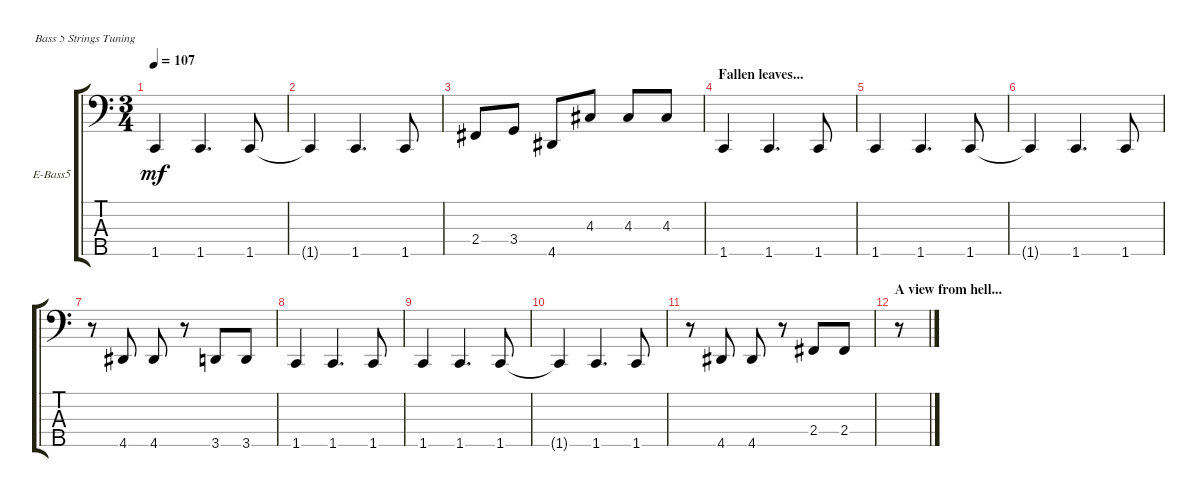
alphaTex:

\defaultSystemsLayout 4
\bracketExtendMode groupsimilarinstruments
\firstSystemTrackNameOrientation horizontal
\otherSystemsTrackNameOrientation horizontal
\track ("Electric Bass" "E-Bass5") {instrument electricbassfinger}
\staff {score tabs}
\tuning (G2 D2 A1 E1 B0)
\ts (3 4)
\tempo 107
\clef f4
\ks c
1.5.4{dy mf} 1.5.4{d} 1.5.8 |
1.5{t}.4 1.5.4{d} 1.5.8 |
2.4.8 3.4.8 4.5.8 4.3.8 4.3.8 4.3.8 |
\section ("" "Fallen leaves...")
1.5.4 1.5.4{d} 1.5.8 |
1.5.4 1.5.4{d} 1.5.8 |
1.5{t}.4 1.5.4{d} 1.5.8 |
r.8 4.5.8 4.5.8 r.8 3.5.8 3.5.8 |
1.5.4 1.5.4{d} 1.5.8 |
1.5.4 1.5.4{d} 1.5.8 |
1.5{t}.4 1.5.4{d} 1.5.8 |
r.8 4.5.8 4.5.8 r.8 2.4.8 2.4.8 |
\section ("" "A view from hell...")
r.8
